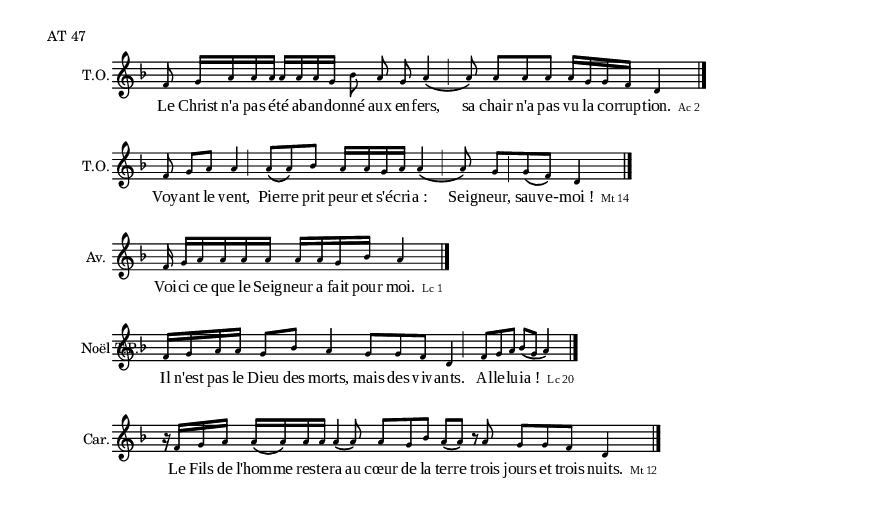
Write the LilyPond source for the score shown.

\version "2.10.0"
 \include "definitions.ly"
\markup {AT 47 }



\relative f' { 
	\new Staff {
		\cadenzaOn
		\key f \major
		\set Staff.instrumentName = \markup{ \center-align { T.O. } }
		f8
		g16[ a a a] 
		a[ a a g]
		\times 2/3 { bes8 a g }
		\times 2/3 { a4\( \pespace \cesure\pespace  a8\) }
		\times 2/3 { a[ a a] }
		a16[ g g f]
		d4
		\endBar
	}
	\addlyrics {
		Le Christ n'a pas é -- té ab -- an -- do -- nné aux en -- fers, sa chair n'a pas vu la co -- rrup -- tion. 
		\markup { \citation #"Ac 2" }
	}
}

\relative f' { 
	\new Staff {
		\cadenzaOn
		\key f \major
		\set Staff.instrumentName = \markup{ \center-align { T.O. } }
		f8
		g8[ a] a4 \cesure\pespace 
		\times 2/3 { a8[\( a\) bes] }
		a16[ a g a]
		\times 2/3 { a4\( \pespace \cesure\pespace  a8\) }
		\times 2/3 { g8[ \cesurebasse \pespace g\(  f\)] }
		d4
		\endBar
	}
	\addlyrics {
		Voy -- ant le vent, Pie -- rre prit peur et s'é -- cri -- "a :" Seig -- neur, sau -- ve- -- "moi !"
		\markup { \citation #"Mt 14" }
	}
}

\relative f' { 
	\new Staff {
		\cadenzaOn
		\key f \major
		\set Staff.instrumentName = \markup{ \center-align { Av. } }
		f16
		\times 2/5 {g16[a a a a]}
		a16[ a g bes] a4
		\endBar
	}
	\addlyrics {
		Voi -- ci ce que le Seig -- neur a fait pour moi.
		\markup { \citation #"Lc 1" }
	}
}

\relative f' { 
	\new Staff {
		\cadenzaOn
		\key f \major
		\set Staff.instrumentName = \markup{ \center-align { Noël T.P. } }
		f16[ g a a]
		g8[ bes] a4
		\times 2/3 { g8[ g f] }
		d4 \cesure\pespace 
		\times 2/3 {f8[ g a]} bes[\( g] a4\) 
		\endBar
	}
	\addlyrics {
		Il n'est pas le Dieu des morts, mais des viv -- ants. Al -- le -- lu -- "ia !" _ _
		\markup { \citation #"Lc 20" }
	}
}
\relative f' { 
	\new Staff {
		\cadenzaOn
		\key f \major
		\set Staff.instrumentName = \markup{ \center-align { Car. } }
		r16 f[ g a]
		a[\( a\) a a]
		\times 2/3 { a4\( a8\) }
		\times 2/3 { a8[ g bes] }
		a[\( a\)]
	        \pespace
		r a
		\times 2/3 { g[ g f] }
		d4
		\endBar
	}
	\addlyrics {
		Le Fils de l'hom -- me res -- te -- ra au cœur de la ter -- re trois jours et trois nuits.
		\markup { \citation #"Mt 12" }
	}
}

